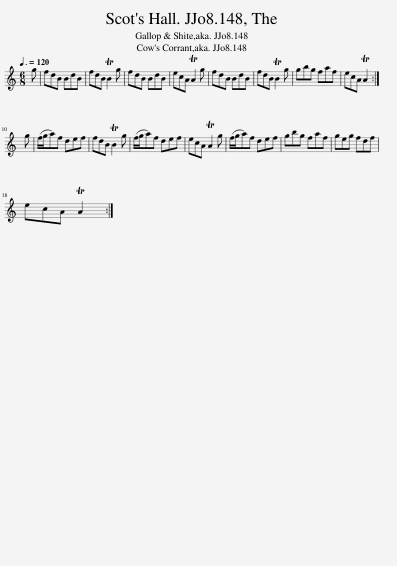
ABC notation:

X:1
L:1/8
Q:3/8=120
M:6/8
I:linebreak $
K:C
V:1 treble
V:1
 g | fdB BdB | fdB TB2 g | fdB BdB | ecA TA2 g | %5
 fdB BdB | fdB TB2 g | gbg faf | ecA TA2 :|$ g | %10
 (f/g/a)f def | fdB TB2 g | (f/g/a)f def | ecA TA2 g | (f/g/a)f def | %15
 gbg faf | geg fdf |$ ecA TA2 :| %18
